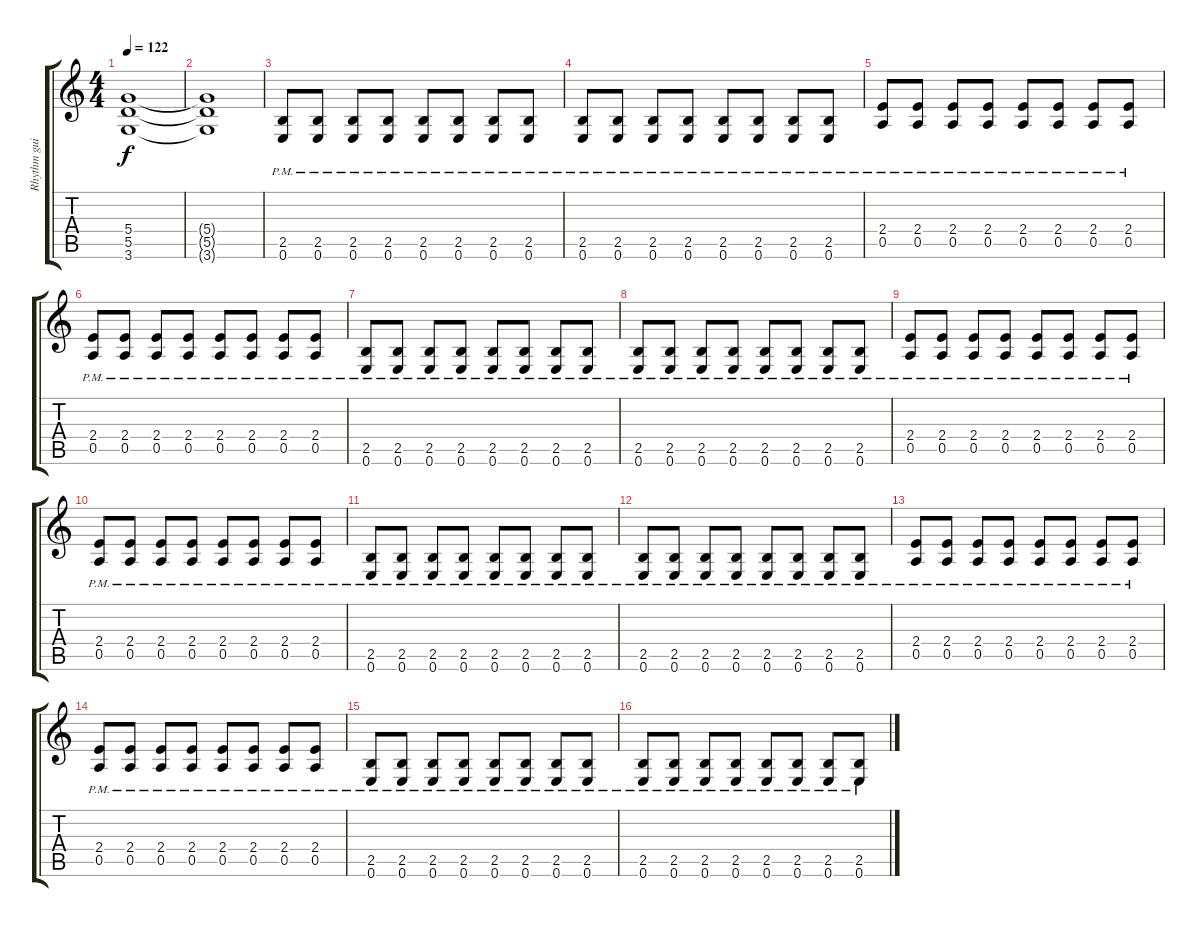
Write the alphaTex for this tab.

\track ("Rhythm guitar" "Rhythm gui") {instrument overdrivenguitar}
\staff {score tabs}
\tuning (E4 B3 G3 D3 A2 E2) {hide}
\ts (4 4)
\tempo 122
\clef g2
\ks c
(5.4 5.5 3.6).1{dy f} |
(5.4{t} 5.5{t} 3.6{t}).1 |
(2.5{pm} 0.6{pm}).8 (2.5{pm} 0.6{pm}).8 (2.5{pm} 0.6{pm}).8 (2.5{pm} 0.6{pm}).8 (2.5{pm} 0.6{pm}).8 (2.5{pm} 0.6{pm}).8 (2.5{pm} 0.6{pm}).8 (2.5{pm} 0.6{pm}).8 |
(2.5{pm} 0.6{pm}).8 (2.5{pm} 0.6{pm}).8 (2.5{pm} 0.6{pm}).8 (2.5{pm} 0.6{pm}).8 (2.5{pm} 0.6{pm}).8 (2.5{pm} 0.6{pm}).8 (2.5{pm} 0.6{pm}).8 (2.5{pm} 0.6{pm}).8 |
(2.4{pm} 0.5{pm}).8 (2.4{pm} 0.5{pm}).8 (2.4{pm} 0.5{pm}).8 (2.4{pm} 0.5{pm}).8 (2.4{pm} 0.5{pm}).8 (2.4{pm} 0.5{pm}).8 (2.4{pm} 0.5{pm}).8 (2.4{pm} 0.5{pm}).8 |
(2.4{pm} 0.5{pm}).8 (2.4{pm} 0.5{pm}).8 (2.4{pm} 0.5{pm}).8 (2.4{pm} 0.5{pm}).8 (2.4{pm} 0.5{pm}).8 (2.4{pm} 0.5{pm}).8 (2.4{pm} 0.5{pm}).8 (2.4{pm} 0.5{pm}).8 |
(2.5{pm} 0.6{pm}).8 (2.5{pm} 0.6{pm}).8 (2.5{pm} 0.6{pm}).8 (2.5{pm} 0.6{pm}).8 (2.5{pm} 0.6{pm}).8 (2.5{pm} 0.6{pm}).8 (2.5{pm} 0.6{pm}).8 (2.5{pm} 0.6{pm}).8 |
(2.5{pm} 0.6{pm}).8 (2.5{pm} 0.6{pm}).8 (2.5{pm} 0.6{pm}).8 (2.5{pm} 0.6{pm}).8 (2.5{pm} 0.6{pm}).8 (2.5{pm} 0.6{pm}).8 (2.5{pm} 0.6{pm}).8 (2.5{pm} 0.6{pm}).8 |
(2.4{pm} 0.5{pm}).8 (2.4{pm} 0.5{pm}).8 (2.4{pm} 0.5{pm}).8 (2.4{pm} 0.5{pm}).8 (2.4{pm} 0.5{pm}).8 (2.4{pm} 0.5{pm}).8 (2.4{pm} 0.5{pm}).8 (2.4{pm} 0.5{pm}).8 |
(2.4{pm} 0.5{pm}).8 (2.4{pm} 0.5{pm}).8 (2.4{pm} 0.5{pm}).8 (2.4{pm} 0.5{pm}).8 (2.4{pm} 0.5{pm}).8 (2.4{pm} 0.5{pm}).8 (2.4{pm} 0.5{pm}).8 (2.4{pm} 0.5{pm}).8 |
(2.5{pm} 0.6{pm}).8 (2.5{pm} 0.6{pm}).8 (2.5{pm} 0.6{pm}).8 (2.5{pm} 0.6{pm}).8 (2.5{pm} 0.6{pm}).8 (2.5{pm} 0.6{pm}).8 (2.5{pm} 0.6{pm}).8 (2.5{pm} 0.6{pm}).8 |
(2.5{pm} 0.6{pm}).8 (2.5{pm} 0.6{pm}).8 (2.5{pm} 0.6{pm}).8 (2.5{pm} 0.6{pm}).8 (2.5{pm} 0.6{pm}).8 (2.5{pm} 0.6{pm}).8 (2.5{pm} 0.6{pm}).8 (2.5{pm} 0.6{pm}).8 |
(2.4{pm} 0.5{pm}).8 (2.4{pm} 0.5{pm}).8 (2.4{pm} 0.5{pm}).8 (2.4{pm} 0.5{pm}).8 (2.4{pm} 0.5{pm}).8 (2.4{pm} 0.5{pm}).8 (2.4{pm} 0.5{pm}).8 (2.4{pm} 0.5{pm}).8 |
(2.4{pm} 0.5{pm}).8 (2.4{pm} 0.5{pm}).8 (2.4{pm} 0.5{pm}).8 (2.4{pm} 0.5{pm}).8 (2.4{pm} 0.5{pm}).8 (2.4{pm} 0.5{pm}).8 (2.4{pm} 0.5{pm}).8 (2.4{pm} 0.5{pm}).8 |
(2.5{pm} 0.6{pm}).8 (2.5{pm} 0.6{pm}).8 (2.5{pm} 0.6{pm}).8 (2.5{pm} 0.6{pm}).8 (2.5{pm} 0.6{pm}).8 (2.5{pm} 0.6{pm}).8 (2.5{pm} 0.6{pm}).8 (2.5{pm} 0.6{pm}).8 |
(2.5{pm} 0.6{pm}).8 (2.5{pm} 0.6{pm}).8 (2.5{pm} 0.6{pm}).8 (2.5{pm} 0.6{pm}).8 (2.5{pm} 0.6{pm}).8 (2.5{pm} 0.6{pm}).8 (2.5{pm} 0.6{pm}).8 (2.5{pm} 0.6{pm}).8
